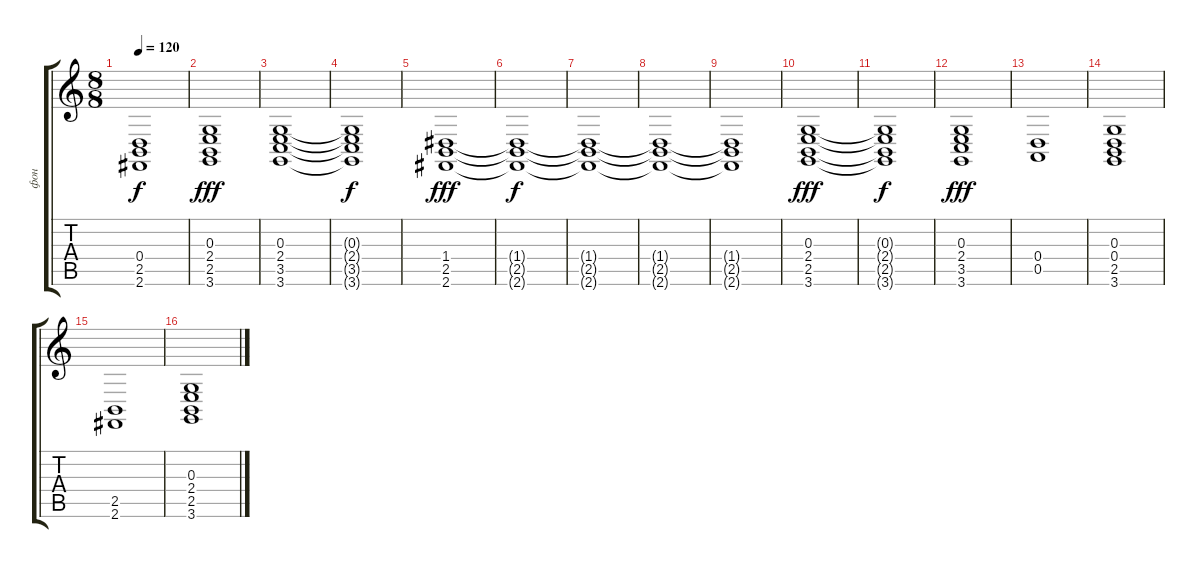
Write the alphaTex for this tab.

\track ("фон" "фон") {instrument synthstrings1}
\staff {score tabs}
\tuning (E4 B3 G3 D3 A2 E2) {hide}
\ts (8 8)
\tempo 120
\clef g2
\ks c
(0.4{t} 2.5{t} 2.6{t}).1{dy f} |
(0.3 2.4 2.5 3.6).1{dy fff} |
(0.3 2.4 3.5 3.6).1 |
(0.3{t} 2.4{t} 3.5{t} 3.6{t}).1{dy f} |
(1.4 2.5 2.6).1{dy fff} |
(1.4{t} 2.5{t} 2.6{t}).1{dy f} |
(1.4{t} 2.5{t} 2.6{t}).1 |
(1.4{t} 2.5{t} 2.6{t}).1 |
(1.4{t} 2.5{t} 2.6{t}).1 |
(0.3 2.4 2.5 3.6).1{dy fff} |
(0.3{t} 2.4{t} 2.5{t} 3.6{t}).1{dy f} |
(0.3 2.4 3.5 3.6).1{dy fff} |
(0.4 0.5).1 |
(0.3 0.4 2.5 3.6).1 |
(2.5 2.6).1 |
(0.3 2.4 2.5 3.6).1
